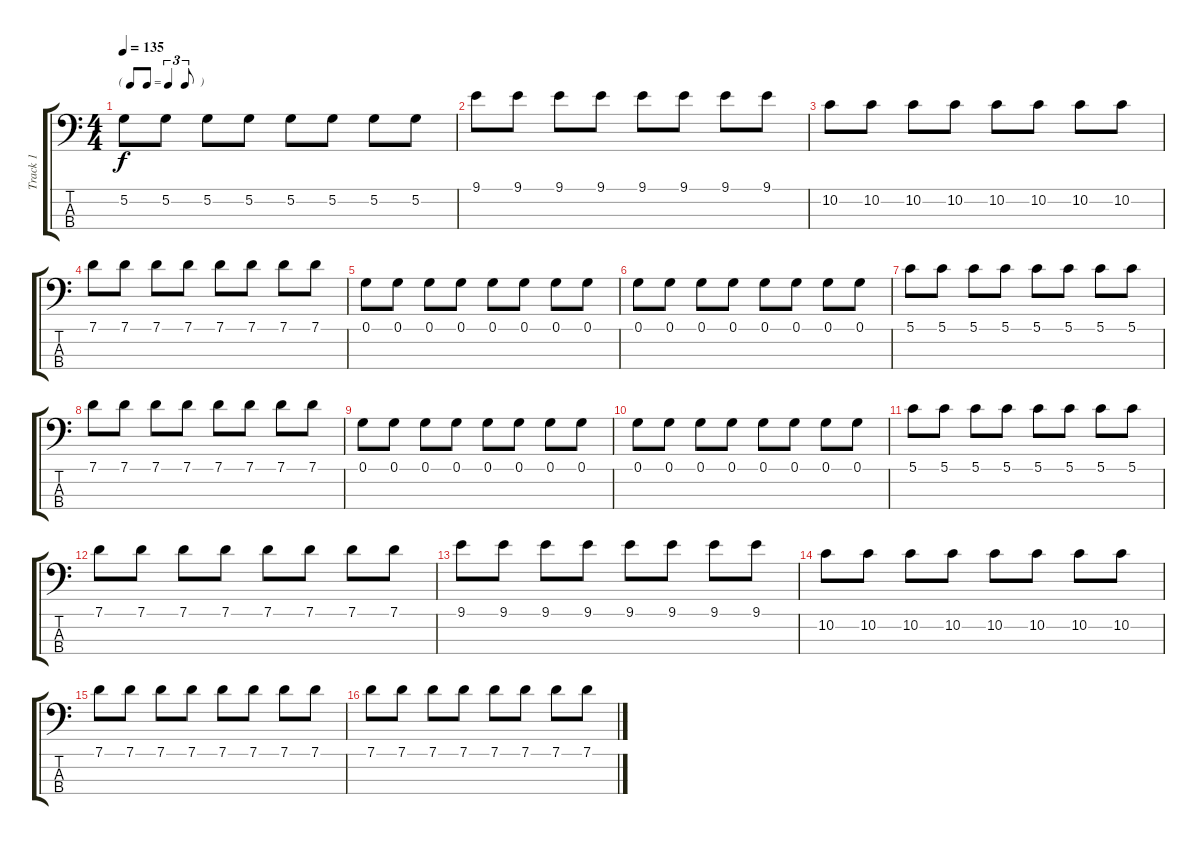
\track ("Track 1" "Track 1") {instrument electricbassfinger}
\staff {score tabs}
\tuning (G2 D2 A1 E1) {hide}
\ts (4 4)
\tf triplet8th
\tempo 135
\clef f4
\ks c
5.2.8{dy f} 5.2.8 5.2.8 5.2.8 5.2.8 5.2.8 5.2.8 5.2.8 |
9.1.8 9.1.8 9.1.8 9.1.8 9.1.8 9.1.8 9.1.8 9.1.8 |
10.2.8 10.2.8 10.2.8 10.2.8 10.2.8 10.2.8 10.2.8 10.2.8 |
7.1.8 7.1.8 7.1.8 7.1.8 7.1.8 7.1.8 7.1.8 7.1.8 |
0.1.8 0.1.8 0.1.8 0.1.8 0.1.8 0.1.8 0.1.8 0.1.8 |
0.1.8 0.1.8 0.1.8 0.1.8 0.1.8 0.1.8 0.1.8 0.1.8 |
5.1.8 5.1.8 5.1.8 5.1.8 5.1.8 5.1.8 5.1.8 5.1.8 |
7.1.8 7.1.8 7.1.8 7.1.8 7.1.8 7.1.8 7.1.8 7.1.8 |
0.1.8 0.1.8 0.1.8 0.1.8 0.1.8 0.1.8 0.1.8 0.1.8 |
0.1.8 0.1.8 0.1.8 0.1.8 0.1.8 0.1.8 0.1.8 0.1.8 |
5.1.8 5.1.8 5.1.8 5.1.8 5.1.8 5.1.8 5.1.8 5.1.8 |
7.1.8 7.1.8 7.1.8 7.1.8 7.1.8 7.1.8 7.1.8 7.1.8 |
9.1.8 9.1.8 9.1.8 9.1.8 9.1.8 9.1.8 9.1.8 9.1.8 |
10.2.8 10.2.8 10.2.8 10.2.8 10.2.8 10.2.8 10.2.8 10.2.8 |
7.1.8 7.1.8 7.1.8 7.1.8 7.1.8 7.1.8 7.1.8 7.1.8 |
7.1.8 7.1.8 7.1.8 7.1.8 7.1.8 7.1.8 7.1.8 7.1.8
